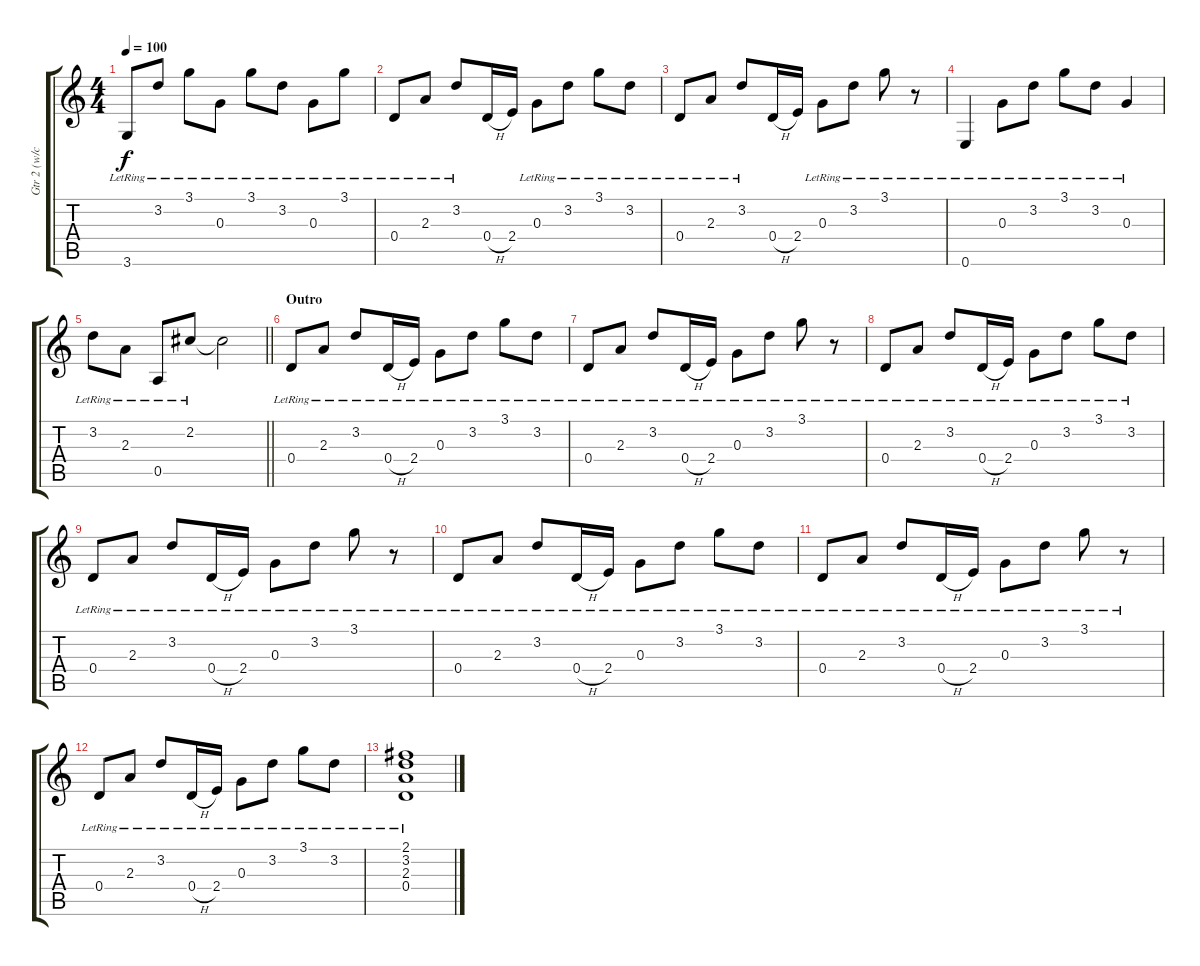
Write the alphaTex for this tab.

\track ("Gtr 2 (w/clean tone)" "Gtr 2 (w/c") {instrument electricguitarclean}
\staff {score tabs}
\tuning (E4 B3 G3 D3 A2 E2) {hide}
\ts (4 4)
\tempo 100
\clef g2
\ks c
3.6{lr}.8{dy f} 3.2{lr}.8 3.1{lr}.8 0.3{lr}.8 3.1{lr}.8 3.2{lr}.8 0.3{lr}.8 3.1{lr}.8 |
0.4{lr}.8 2.3{lr}.8 3.2{lr}.8 0.4{h}.16 2.4.16 0.3{lr}.8 3.2{lr}.8 3.1{lr}.8 3.2{lr}.8 |
0.4{lr}.8 2.3{lr}.8 3.2{lr}.8 0.4{h}.16 2.4.16 0.3{lr}.8 3.2{lr}.8 3.1{lr}.8 r.8 |
0.6{lr}.4 0.3{lr}.8 3.2{lr}.8 3.1{lr}.8 3.2{lr}.8 0.3{lr}.4 |
\barLineRight lightlight
3.2{lr}.8 2.3{lr}.8 0.5{lr}.8 2.2{lr}.8 2.2{t}.2 |
\section ("" "Outro")
0.4{lr}.8 2.3{lr}.8 3.2{lr}.8 0.4{h lr}.16 2.4{lr}.16 0.3{lr}.8 3.2{lr}.8 3.1{lr}.8 3.2{lr}.8 |
0.4{lr}.8 2.3{lr}.8 3.2{lr}.8 0.4{h lr}.16 2.4{lr}.16 0.3{lr}.8 3.2{lr}.8 3.1{lr}.8 r.8 |
0.4{lr}.8 2.3{lr}.8 3.2{lr}.8 0.4{h lr}.16 2.4{lr}.16 0.3{lr}.8 3.2{lr}.8 3.1{lr}.8 3.2{lr}.8 |
0.4{lr}.8 2.3{lr}.8 3.2{lr}.8 0.4{h lr}.16 2.4{lr}.16 0.3{lr}.8 3.2{lr}.8 3.1{lr}.8 r.8 |
0.4{lr}.8 2.3{lr}.8 3.2{lr}.8 0.4{h lr}.16 2.4{lr}.16 0.3{lr}.8 3.2{lr}.8 3.1{lr}.8 3.2{lr}.8 |
0.4{lr}.8 2.3{lr}.8 3.2{lr}.8 0.4{h lr}.16 2.4{lr}.16 0.3{lr}.8 3.2{lr}.8 3.1{lr}.8 r.8 |
0.4{lr}.8 2.3{lr}.8 3.2{lr}.8 0.4{h lr}.16 2.4{lr}.16 0.3{lr}.8 3.2{lr}.8 3.1{lr}.8 3.2{lr}.8 |
(2.1 3.2 2.3 0.4{lr}).1
